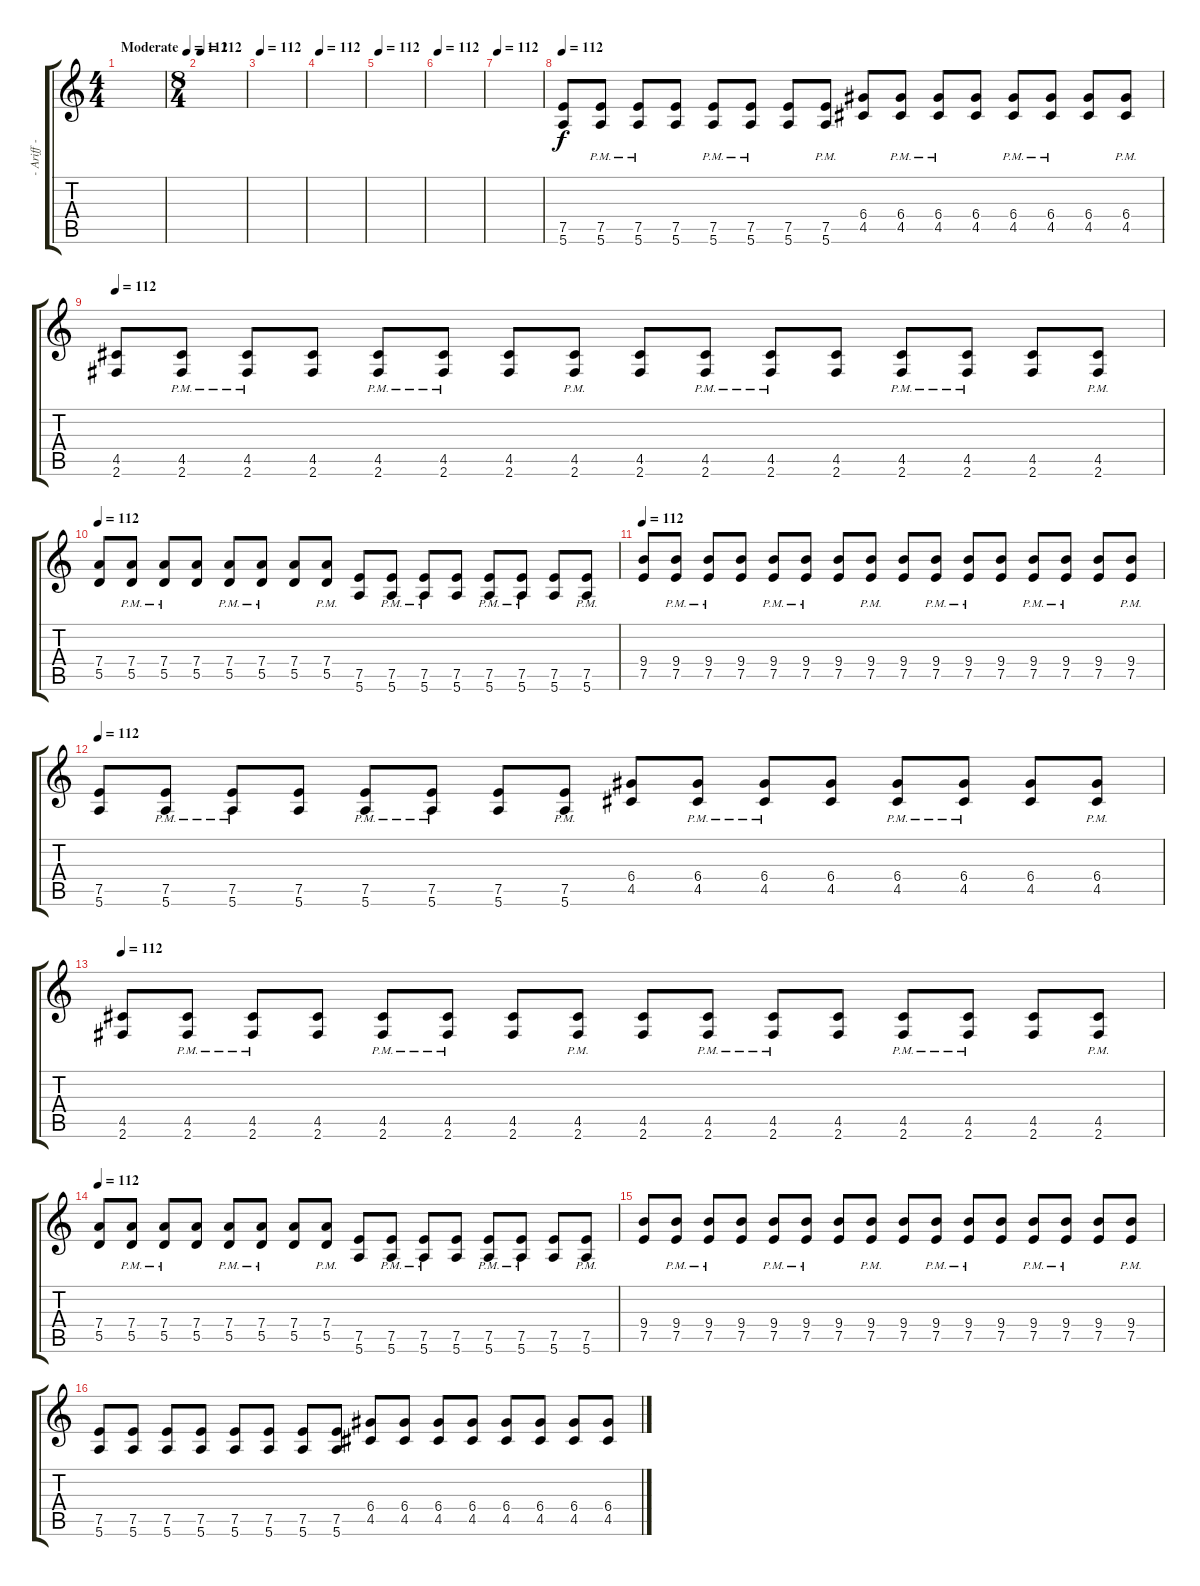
\track ("- Ariff - [ Rythm ]" "- Ariff - ") {instrument distortionguitar}
\staff {score tabs}
\tuning (E4 B3 G3 D3 A2 E2) {hide}
\ts (4 4)
\tempo (112 "Moderate")
\clef g2
\ks c
|
\ts (8 4)
\tempo 112
|
\tempo 112
|
\tempo 112
|
\tempo 112
|
\tempo 112
|
\tempo 112
|
\tempo 112
(7.5 5.6).8 (7.5{pm} 5.6{pm}).8 (7.5{pm} 5.6{pm}).8 (7.5 5.6).8 (7.5{pm} 5.6{pm}).8 (7.5{pm} 5.6{pm}).8 (7.5 5.6).8 (7.5{pm} 5.6{pm}).8 (6.4 4.5).8 (6.4{pm} 4.5{pm}).8 (6.4{pm} 4.5{pm}).8 (6.4 4.5).8 (6.4{pm} 4.5{pm}).8 (6.4{pm} 4.5{pm}).8 (6.4 4.5).8 (6.4{pm} 4.5{pm}).8 |
\tempo 112
(4.5 2.6).8 (4.5{pm} 2.6{pm}).8 (4.5{pm} 2.6{pm}).8 (4.5 2.6).8 (4.5{pm} 2.6{pm}).8 (4.5{pm} 2.6{pm}).8 (4.5 2.6).8 (4.5{pm} 2.6{pm}).8 (4.5 2.6).8 (4.5{pm} 2.6{pm}).8 (4.5{pm} 2.6{pm}).8 (4.5 2.6).8 (4.5{pm} 2.6{pm}).8 (4.5{pm} 2.6{pm}).8 (4.5 2.6).8 (4.5{pm} 2.6{pm}).8 |
\tempo 112
(7.4 5.5).8 (7.4{pm} 5.5{pm}).8 (7.4{pm} 5.5{pm}).8 (7.4 5.5).8 (7.4{pm} 5.5{pm}).8 (7.4{pm} 5.5{pm}).8 (7.4 5.5).8 (7.4{pm} 5.5{pm}).8 (7.5 5.6).8 (7.5{pm} 5.6{pm}).8 (7.5{pm} 5.6{pm}).8 (7.5 5.6).8 (7.5{pm} 5.6{pm}).8 (7.5{pm} 5.6{pm}).8 (7.5 5.6).8 (7.5{pm} 5.6{pm}).8 |
\tempo 112
(9.4 7.5).8 (9.4{pm} 7.5{pm}).8 (9.4{pm} 7.5{pm}).8 (9.4 7.5).8 (9.4{pm} 7.5{pm}).8 (9.4{pm} 7.5{pm}).8 (9.4 7.5).8 (9.4{pm} 7.5{pm}).8 (9.4 7.5).8 (9.4{pm} 7.5{pm}).8 (9.4{pm} 7.5{pm}).8 (9.4 7.5).8 (9.4{pm} 7.5{pm}).8 (9.4{pm} 7.5{pm}).8 (9.4 7.5).8 (9.4{pm} 7.5{pm}).8 |
\tempo 112
(7.5 5.6).8 (7.5{pm} 5.6{pm}).8 (7.5{pm} 5.6{pm}).8 (7.5 5.6).8 (7.5{pm} 5.6{pm}).8 (7.5{pm} 5.6{pm}).8 (7.5 5.6).8 (7.5{pm} 5.6{pm}).8 (6.4 4.5).8 (6.4{pm} 4.5{pm}).8 (6.4{pm} 4.5{pm}).8 (6.4 4.5).8 (6.4{pm} 4.5{pm}).8 (6.4{pm} 4.5{pm}).8 (6.4 4.5).8 (6.4{pm} 4.5{pm}).8 |
\tempo 112
(4.5 2.6).8 (4.5{pm} 2.6{pm}).8 (4.5{pm} 2.6{pm}).8 (4.5 2.6).8 (4.5{pm} 2.6{pm}).8 (4.5{pm} 2.6{pm}).8 (4.5 2.6).8 (4.5{pm} 2.6{pm}).8 (4.5 2.6).8 (4.5{pm} 2.6{pm}).8 (4.5{pm} 2.6{pm}).8 (4.5 2.6).8 (4.5{pm} 2.6{pm}).8 (4.5{pm} 2.6{pm}).8 (4.5 2.6).8 (4.5{pm} 2.6{pm}).8 |
\tempo 112
(7.4 5.5).8 (7.4{pm} 5.5{pm}).8 (7.4{pm} 5.5{pm}).8 (7.4 5.5).8 (7.4{pm} 5.5{pm}).8 (7.4{pm} 5.5{pm}).8 (7.4 5.5).8 (7.4{pm} 5.5{pm}).8 (7.5 5.6).8 (7.5{pm} 5.6{pm}).8 (7.5{pm} 5.6{pm}).8 (7.5 5.6).8 (7.5{pm} 5.6{pm}).8 (7.5{pm} 5.6{pm}).8 (7.5 5.6).8 (7.5{pm} 5.6{pm}).8 |
(9.4 7.5).8 (9.4{pm} 7.5{pm}).8 (9.4{pm} 7.5{pm}).8 (9.4 7.5).8 (9.4{pm} 7.5{pm}).8 (9.4{pm} 7.5{pm}).8 (9.4 7.5).8 (9.4{pm} 7.5{pm}).8 (9.4 7.5).8 (9.4{pm} 7.5{pm}).8 (9.4{pm} 7.5{pm}).8 (9.4 7.5).8 (9.4{pm} 7.5{pm}).8 (9.4{pm} 7.5{pm}).8 (9.4 7.5).8 (9.4{pm} 7.5{pm}).8 |
(7.5 5.6).8 (7.5 5.6).8 (7.5 5.6).8 (7.5 5.6).8 (7.5 5.6).8 (7.5 5.6).8 (7.5 5.6).8 (7.5 5.6).8 (6.4 4.5).8 (6.4 4.5).8 (6.4 4.5).8 (6.4 4.5).8 (6.4 4.5).8 (6.4 4.5).8 (6.4 4.5).8 (6.4 4.5).8
